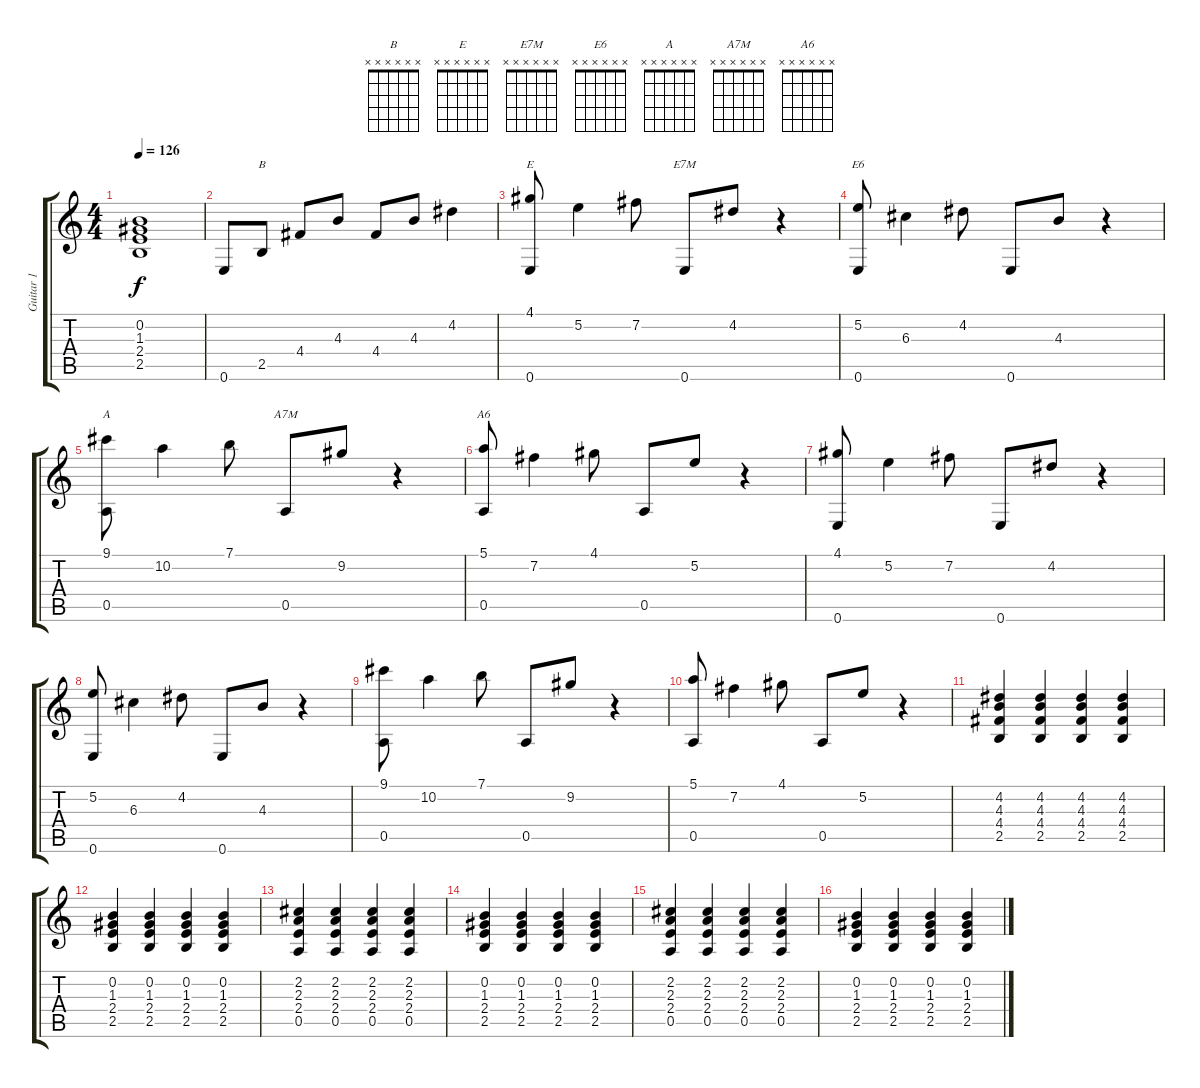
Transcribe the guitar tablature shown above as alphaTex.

\track ("Guitar 1" "Guitar 1") {instrument electricguitarclean}
\staff {score tabs}
\tuning (E4 B3 G3 D3 A2 E2) {hide}
\chord ("B" x x x x x x) {firstfret 0}
\chord ("E" x x x x x x) {firstfret 0}
\chord ("E7M" x x x x x x) {firstfret 0}
\chord ("E6" x x x x x x) {firstfret 0}
\chord ("A" x x x x x x) {firstfret 0}
\chord ("A7M" x x x x x x) {firstfret 0}
\chord ("A6" x x x x x x) {firstfret 0}
\ts (4 4)
\tempo 126
\clef g2
\ks c
(0.2{t} 1.3{t} 2.4{t} 2.5{t}).1{dy f} |
0.6.8 2.5.8{ch "B"} 4.4.8 4.3.8 4.4.8 4.3.8 4.2.4 |
(4.1 0.6).8{ch "E"} 5.2.4 7.2.8 0.6.8{ch "E7M"} 4.2.8 r.4 |
(5.2 0.6).8{ch "E6"} 6.3.4 4.2.8 0.6.8 4.3.8 r.4 |
(9.1 0.5).8{ch "A"} 10.2.4 7.1.8 0.5.8{ch "A7M"} 9.2.8 r.4 |
(5.1 0.5).8{ch "A6"} 7.2.4 4.1.8 0.5.8 5.2.8 r.4 |
(4.1 0.6).8 5.2.4 7.2.8 0.6.8 4.2.8 r.4 |
(5.2 0.6).8 6.3.4 4.2.8 0.6.8 4.3.8 r.4 |
(9.1 0.5).8 10.2.4 7.1.8 0.5.8 9.2.8 r.4 |
(5.1 0.5).8 7.2.4 4.1.8 0.5.8 5.2.8 r.4 |
(4.2 4.3 4.4 2.5).4 (4.2 4.3 4.4 2.5).4 (4.2 4.3 4.4 2.5).4 (4.2 4.3 4.4 2.5).4 |
(0.2 1.3 2.4 2.5).4 (0.2 1.3 2.4 2.5).4 (0.2 1.3 2.4 2.5).4 (0.2 1.3 2.4 2.5).4 |
(2.2 2.3 2.4 0.5).4 (2.2 2.3 2.4 0.5).4 (2.2 2.3 2.4 0.5).4 (2.2 2.3 2.4 0.5).4 |
(0.2 1.3 2.4 2.5).4 (0.2 1.3 2.4 2.5).4 (0.2 1.3 2.4 2.5).4 (0.2 1.3 2.4 2.5).4 |
(2.2 2.3 2.4 0.5).4 (2.2 2.3 2.4 0.5).4 (2.2 2.3 2.4 0.5).4 (2.2 2.3 2.4 0.5).4 |
(0.2 1.3 2.4 2.5).4 (0.2 1.3 2.4 2.5).4 (0.2 1.3 2.4 2.5).4 (0.2 1.3 2.4 2.5).4
